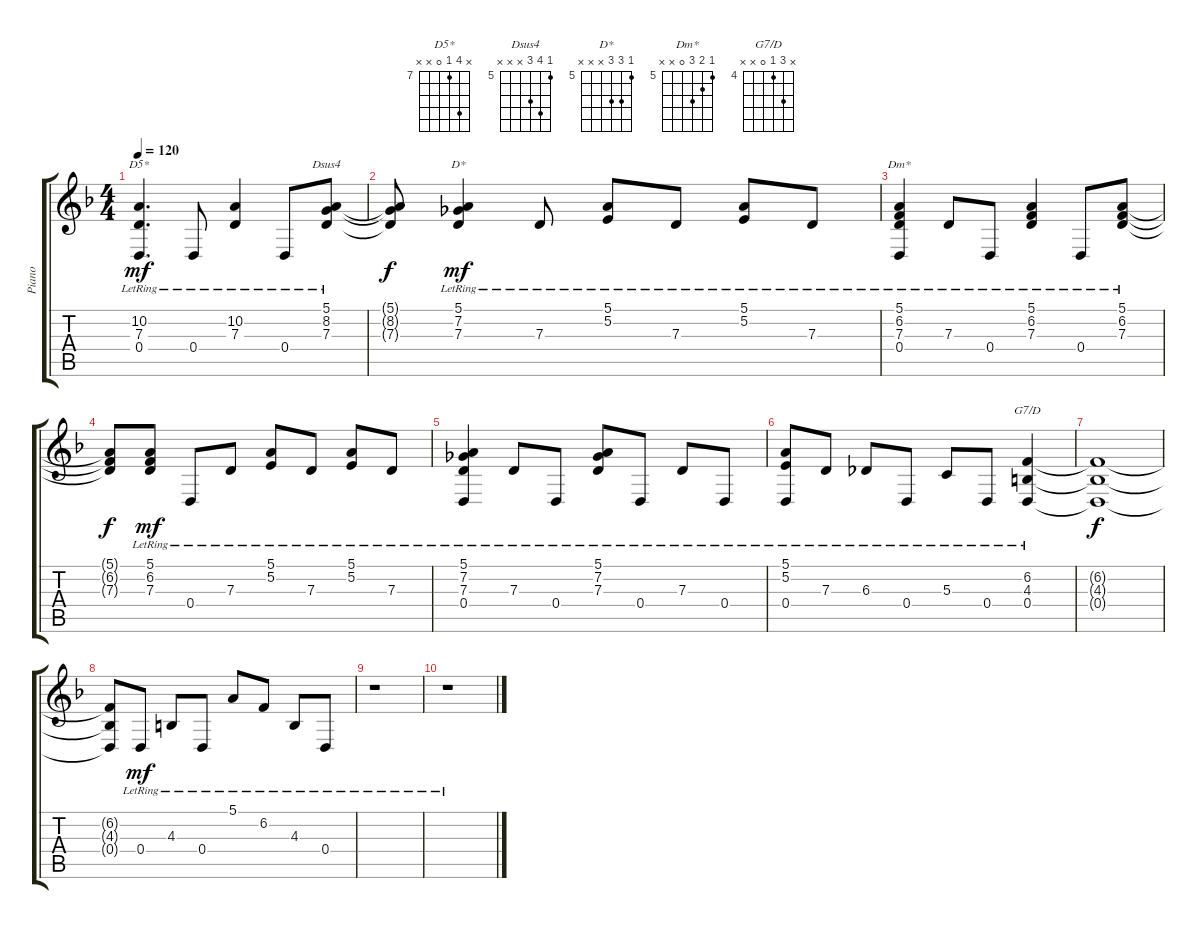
\track ("Piano" "Piano") {instrument acousticgrandpiano}
\staff {score tabs}
\tuning (E4 B3 G3 D3 A2 E2) {hide}
\chord ("D5*" x 10 7 0 x x) {firstfret 7}
\chord ("Dsus4" 5 8 7 x x x) {firstfret 5}
\chord ("D*" 5 7 7 x x x) {firstfret 5}
\chord ("Dm*" 5 6 7 0 x x) {firstfret 5}
\chord ("G7/D" x 6 4 0 x x) {firstfret 4}
\ts (4 4)
\tempo 120
\clef g2
\ks f
(10.2{lr} 7.3{lr} 0.4{lr}).4{d ch "D5*" dy mf} 0.4{lr}.8 (10.2{lr} 7.3{lr}).4 0.4{lr}.8 (5.1{lr} 8.2{lr} 7.3{lr}).8{ch "Dsus4"} |
(5.1{t} 8.2{t} 7.3{t}).8{dy f} (5.1{lr} 7.2{lr} 7.3{lr}).4{ch "D*" dy mf} 7.3{lr}.8 (5.1{lr} 5.2{lr}).8 7.3{lr}.8 (5.1{lr} 5.2{lr}).8 7.3{lr}.8 |
(5.1{lr} 6.2{lr} 7.3{lr} 0.4{lr}).4{ch "Dm*"} 7.3{lr}.8 0.4{lr}.8 (5.1{lr} 6.2{lr} 7.3{lr}).4 0.4{lr}.8 (5.1{lr} 6.2{lr} 7.3{lr}).8 |
(5.1{t} 6.2{t} 7.3{t}).8{dy f} (5.1{lr} 6.2{lr} 7.3{lr}).8{dy mf} 0.4{lr}.8 7.3{lr}.8 (5.1{lr} 5.2{lr}).8 7.3{lr}.8 (5.1{lr} 5.2{lr}).8 7.3{lr}.8 |
(5.1{lr} 7.2{lr} 7.3{lr} 0.4{lr}).4 7.3{lr}.8 0.4{lr}.8 (5.1{lr} 7.2{lr} 7.3{lr}).8 0.4{lr}.8 7.3{lr}.8 0.4{lr}.8 |
(5.1{lr} 5.2{lr} 0.4{lr}).8 7.3{lr}.8 6.3{lr}.8 0.4{lr}.8 5.3{lr}.8 0.4{lr}.8 (6.2{lr} 4.3{lr} 0.4{lr}).4{ch "G7/D"} |
(6.2{t} 4.3{t} 0.4{t}).1{dy f} |
(6.2{t} 4.3{t} 0.4{t}).8 0.4{lr}.8{dy mf} 4.3{lr}.8 0.4{lr}.8 5.1{lr}.8 6.2{lr}.8 4.3{lr}.8 0.4{lr}.8 |
r.1 |
r.1
